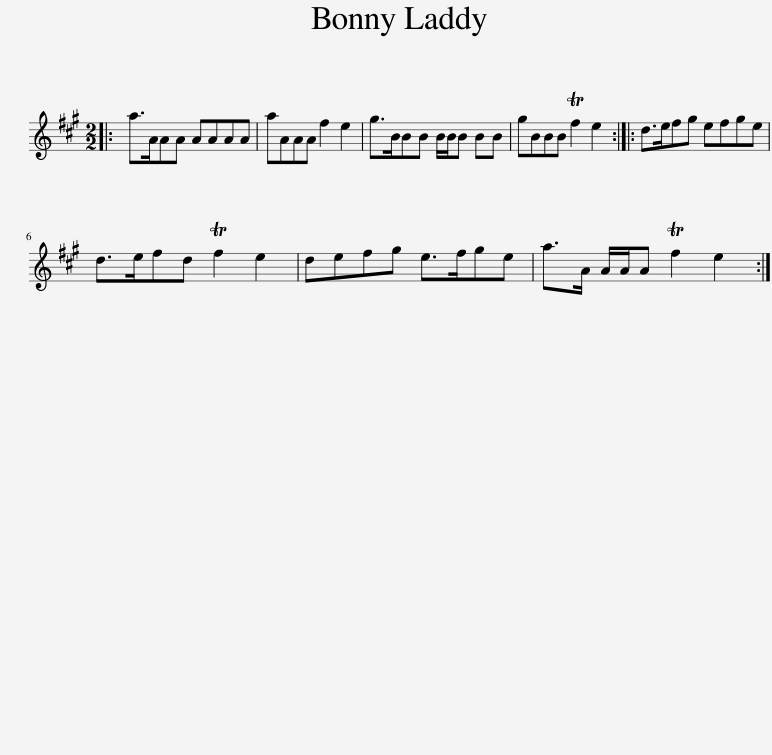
X:1
L:1/8
M:2/2
I:linebreak $
K:A
V:1 treble
V:1
|: a>AAA AAAA | aAAA f2 e2 | g>BBB B/B/B BB | gBBB Tf2 e2 :: d>efg efge |$ %5
 d>efd Tf2 e2 | defg e>fge | a>A A/A/A Tf2 e2 :| %8
